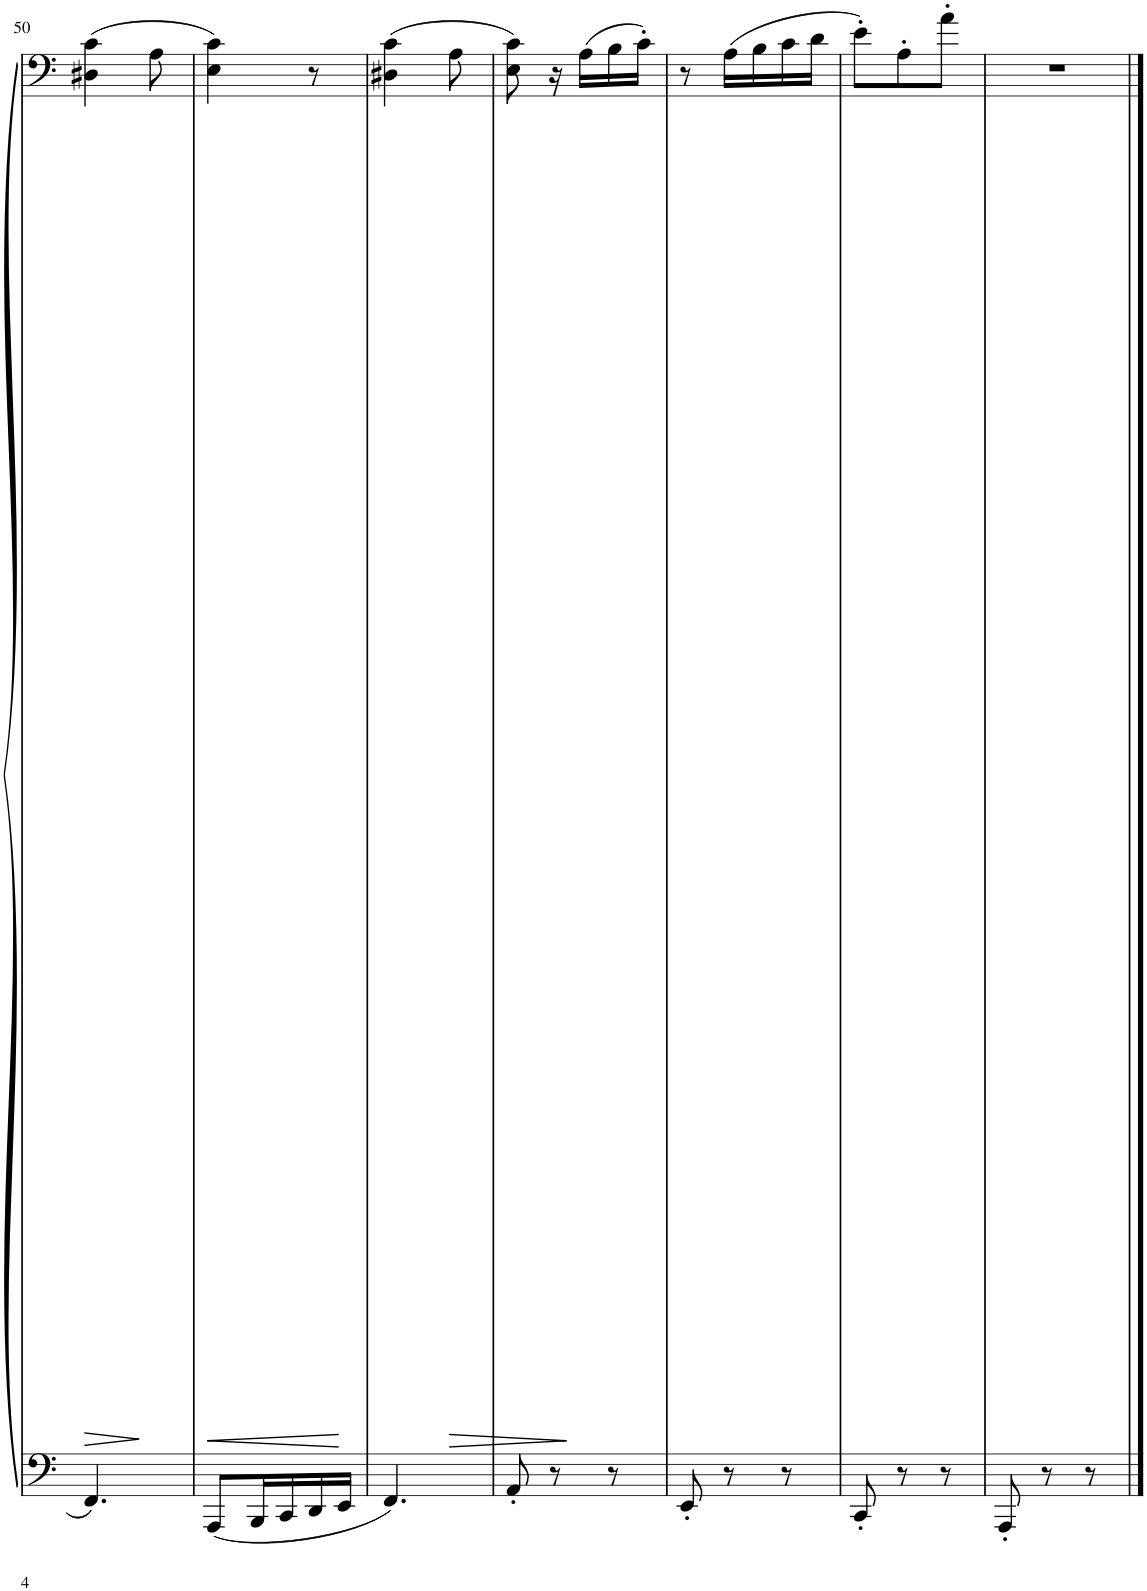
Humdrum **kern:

**kern	**kern	**dynam
*part1	*part1	*part1
*staff2	*staff1	*staff1/2
*I"Piano	*	*
*I'Pno	*	*
!!LO:PB:g=z
*clefF4	*clefF4	*
*k[]	*k[]	*
*M3/8	*M3/8	*
=50	=50	=50
!	!	!LO:HP:b
4.FF/	(4D#X\ 4c\	>
.	8A\	]
=51	=51	=51
!	!	!LO:HP:b
8AAA/L	4E\ 4c\)	<
16BBB/L	.	.
16CC/	.	.
16DD/	8r	[
16EE/JJ	.	.
=52	=52	=52
4.FF/	(4D#X\ 4c\	.
!	!	!LO:HP:b
.	8A\	>
=53	=53	=53
8AA'/	8E\ 8c\)	.
8r	16r	.
.	(16A\LL	.
8r	16B\	]
.	16c'\JJ)	.
=54	=54	=54
8EE'/	8r	.
8r	(16A\LL	.
.	16B\	.
8r	16c\	.
.	16d\JJ	.
=55	=55	=55
8CC'/	8e'\L)	.
8r	8A'\	.
8r	8a'\J	.
=56	=56	=56
8AAA'/	4.r	.
8r	.	.
8r	.	.
==	==	==
*-	*-	*-
